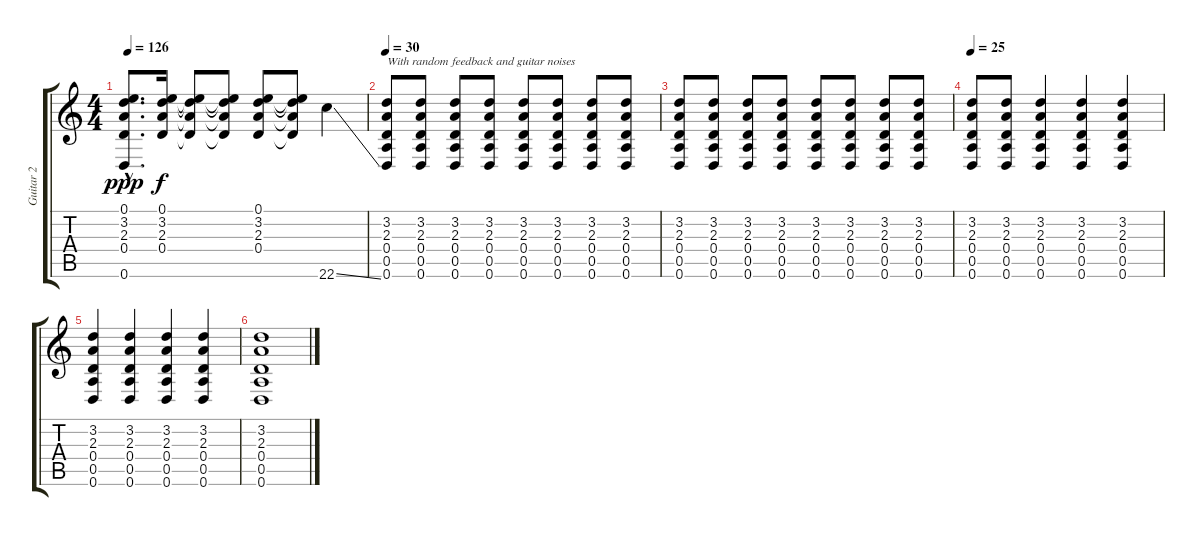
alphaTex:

\track ("Guitar 2" "Guitar 2") {instrument distortionguitar}
\staff {score tabs}
\tuning (E4 B3 G3 D3 A2 D2) {hide}
\ts (4 4)
\tempo 126
\clef g2
\ks c
(0.1{hac} 3.2{hac} 2.3{hac} 0.4{hac} 0.6{hac}).8{d dy ppp} (0.1 3.2 2.3 0.4).16{dy f} (0.1{t} 3.2{t} 2.3{t} 0.4{t}).8 (0.1{t} 3.2{t} 2.3{t} 0.4{t}).8 (0.1 3.2 2.3 0.4).8 (0.1{t} 3.2{t} 2.3{t} 0.4{t}).8 22.6{ss}.4 |
\tempo 30
(3.2 2.3 0.4 0.5 0.6).8{txt "With random feedback and guitar noises"} (3.2 2.3 0.4 0.5 0.6).8 (3.2 2.3 0.4 0.5 0.6).8 (3.2 2.3 0.4 0.5 0.6).8 (3.2 2.3 0.4 0.5 0.6).8 (3.2 2.3 0.4 0.5 0.6).8 (3.2 2.3 0.4 0.5 0.6).8 (3.2 2.3 0.4 0.5 0.6).8 |
(3.2 2.3 0.4 0.5 0.6).8 (3.2 2.3 0.4 0.5 0.6).8 (3.2 2.3 0.4 0.5 0.6).8 (3.2 2.3 0.4 0.5 0.6).8 (3.2 2.3 0.4 0.5 0.6).8 (3.2 2.3 0.4 0.5 0.6).8 (3.2 2.3 0.4 0.5 0.6).8 (3.2 2.3 0.4 0.5 0.6).8 |
\tempo 25
(3.2 2.3 0.4 0.5 0.6).8 (3.2 2.3 0.4 0.5 0.6).8 (3.2 2.3 0.4 0.5 0.6).4 (3.2 2.3 0.4 0.5 0.6).4 (3.2 2.3 0.4 0.5 0.6).4 |
(3.2 2.3 0.4 0.5 0.6).4 (3.2 2.3 0.4 0.5 0.6).4 (3.2 2.3 0.4 0.5 0.6).4 (3.2 2.3 0.4 0.5 0.6).4 |
(3.2 2.3 0.4 0.5 0.6).1
